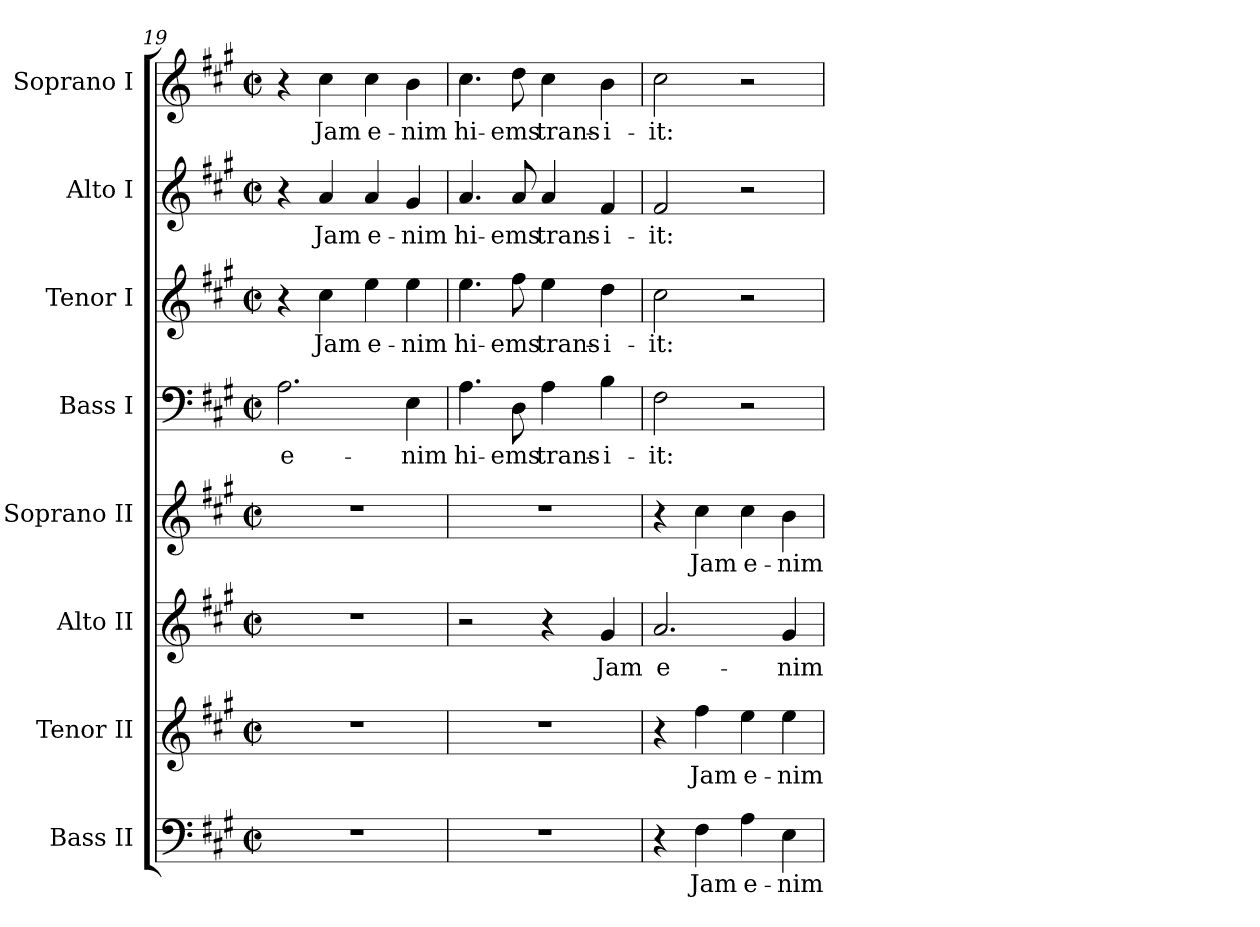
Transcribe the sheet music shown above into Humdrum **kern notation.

**kern	**text	**kern	**text	**kern	**text	**kern	**text	**kern	**text	**kern	**text	**kern	**text	**kern	**text
*part8	*part8	*part7	*part7	*part6	*part6	*part5	*part5	*part4	*part4	*part3	*part3	*part2	*part2	*part1	*part1
*staff8	*staff8	*staff7	*staff7	*staff6	*staff6	*staff5	*staff5	*staff4	*staff4	*staff3	*staff3	*staff2	*staff2	*staff1	*staff1
*I"Bass II	*	*I"Tenor II	*	*I"Alto II	*	*I"Soprano II	*	*I"Bass I	*	*I"Tenor I	*	*I"Alto I	*	*I"Soprano I	*
*I'B. II	*	*I'T. II	*	*I'A. II	*	*	*	*I'B. I	*	*I'T. I	*	*I'A. I	*	*	*
*clefF4	*	*clefG2	*	*clefG2	*	*clefG2	*	*clefF4	*	*clefG2	*	*clefG2	*	*clefG2	*
*	*	*ITrd7c12	*	*	*	*	*	*	*	*ITrd7c12	*	*	*	*	*
*k[f#c#g#]	*	*k[f#c#g#]	*	*k[f#c#g#]	*	*k[f#c#g#]	*	*k[f#c#g#]	*	*k[f#c#g#]	*	*k[f#c#g#]	*	*k[f#c#g#]	*
*A:	*	*A:	*	*A:	*	*A:	*	*A:	*	*A:	*	*A:	*	*A:	*
*M2/2	*	*M2/2	*	*M2/2	*	*M2/2	*	*M2/2	*	*M2/2	*	*M2/2	*	*M2/2	*
*met(c|)	*	*met(c|)	*	*met(c|)	*	*met(c|)	*	*met(c|)	*	*met(c|)	*	*met(c|)	*	*met(c|)	*
=19	=19	=19	=19	=19	=19	=19	=19	=19	=19	=19	=19	=19	=19	=19	=19
!	!	!	!	!	!	!	!	!	!LO:LY:b:color=#000000	!	!	!	!	!	!
1r	.	1r	.	1r	.	1r	.	2.Ai\	e-	4r	.	4r	.	4r	.
!	!	!	!	!	!	!	!	!	!	!	!LO:LY:b:color=#000000	!	!	!	!
!	!	!	!	!	!	!	!	!	!	!	!	!	!LO:LY:b:color=#000000	!	!
!	!	!	!	!	!	!	!	!	!	!	!	!	!	!	!LO:LY:b:color=#000000
.	.	.	.	.	.	.	.	.	.	4c#i\	Jam	4ai/	Jam	4cc#i\	Jam
!	!	!	!	!	!	!	!	!	!	!	!LO:LY:b:color=#000000	!	!	!	!
!	!	!	!	!	!	!	!	!	!	!	!	!	!LO:LY:b:color=#000000	!	!
!	!	!	!	!	!	!	!	!	!	!	!	!	!	!	!LO:LY:b:color=#000000
.	.	.	.	.	.	.	.	.	.	4ei\	e-	4ai/	e-	4cc#i\	e-
!	!	!	!	!	!	!	!	!	!LO:LY:b:color=#000000	!	!	!	!	!	!
!	!	!	!	!	!	!	!	!	!	!	!LO:LY:b:color=#000000	!	!	!	!
!	!	!	!	!	!	!	!	!	!	!	!	!	!LO:LY:b:color=#000000	!	!
!	!	!	!	!	!	!	!	!	!	!	!	!	!	!	!LO:LY:b:color=#000000
.	.	.	.	.	.	.	.	4Ei\	-nim	4ei\	-nim	4g#i/	-nim	4bi\	-nim
=20	=20	=20	=20	=20	=20	=20	=20	=20	=20	=20	=20	=20	=20	=20	=20
!	!	!	!	!	!	!	!	!	!LO:LY:b:color=#000000	!	!	!	!	!	!
!	!	!	!	!	!	!	!	!	!	!	!LO:LY:b:color=#000000	!	!	!	!
!	!	!	!	!	!	!	!	!	!	!	!	!	!LO:LY:b:color=#000000	!	!
!	!	!	!	!	!	!	!	!	!	!	!	!	!	!	!LO:LY:b:color=#000000
1r	.	1r	.	2r	.	1r	.	4.Ai\	hi-	4.ei\	hi-	4.ai/	hi-	4.cc#i\	hi-
!	!	!	!	!	!	!	!	!	!LO:LY:b:color=#000000	!	!	!	!	!	!
!	!	!	!	!	!	!	!	!	!	!	!LO:LY:b:color=#000000	!	!	!	!
!	!	!	!	!	!	!	!	!	!	!	!	!	!LO:LY:b:color=#000000	!	!
!	!	!	!	!	!	!	!	!	!	!	!	!	!	!	!LO:LY:b:color=#000000
.	.	.	.	.	.	.	.	8Di\	-ems	8f#i\	-ems	8ai/	-ems	8ddi\	-ems
!	!	!	!	!	!	!	!	!	!LO:LY:b:color=#000000	!	!	!	!	!	!
!	!	!	!	!	!	!	!	!	!	!	!LO:LY:b:color=#000000	!	!	!	!
!	!	!	!	!	!	!	!	!	!	!	!	!	!LO:LY:b:color=#000000	!	!
!	!	!	!	!	!	!	!	!	!	!	!	!	!	!	!LO:LY:b:color=#000000
.	.	.	.	4r	.	.	.	4Ai\	trans-	4ei\	trans-	4ai/	trans-	4cc#i\	trans-
!	!	!	!	!	!LO:LY:b:color=#000000	!	!	!	!	!	!	!	!	!	!
!	!	!	!	!	!	!	!	!	!LO:LY:b:color=#000000	!	!	!	!	!	!
!	!	!	!	!	!	!	!	!	!	!	!LO:LY:b:color=#000000	!	!	!	!
!	!	!	!	!	!	!	!	!	!	!	!	!	!LO:LY:b:color=#000000	!	!
!	!	!	!	!	!	!	!	!	!	!	!	!	!	!	!LO:LY:b:color=#000000
.	.	.	.	4g#i/	Jam	.	.	4Bi\	-i-	4di\	-i-	4f#i/	-i-	4bi\	-i-
!!LO:PB:g=z
=21	=21	=21	=21	=21	=21	=21	=21	=21	=21	=21	=21	=21	=21	=21	=21
!	!	!	!	!	!LO:LY:b:color=#000000	!	!	!	!	!	!	!	!	!	!
!	!	!	!	!	!	!	!	!	!LO:LY:b:color=#000000	!	!	!	!	!	!
!	!	!	!	!	!	!	!	!	!	!	!LO:LY:b:color=#000000	!	!	!	!
!	!	!	!	!	!	!	!	!	!	!	!	!	!LO:LY:b:color=#000000	!	!
!	!	!	!	!	!	!	!	!	!	!	!	!	!	!	!LO:LY:b:color=#000000
4r	.	4r	.	2.ai/	e-	4r	.	2F#i\	-it:	2c#i\	-it:	2f#i/	-it:	2cc#i\	-it:
!	!LO:LY:b:color=#000000	!	!	!	!	!	!	!	!	!	!	!	!	!	!
!	!	!	!LO:LY:b:color=#000000	!	!	!	!	!	!	!	!	!	!	!	!
!	!	!	!	!	!	!	!LO:LY:b:color=#000000	!	!	!	!	!	!	!	!
4F#i\	Jam	4f#i\	Jam	.	.	4cc#i\	Jam	.	.	.	.	.	.	.	.
!	!LO:LY:b:color=#000000	!	!	!	!	!	!	!	!	!	!	!	!	!	!
!	!	!	!LO:LY:b:color=#000000	!	!	!	!	!	!	!	!	!	!	!	!
!	!	!	!	!	!	!	!LO:LY:b:color=#000000	!	!	!	!	!	!	!	!
4Ai\	e-	4ei\	e-	.	.	4cc#i\	e-	2r	.	2r	.	2r	.	2r	.
!	!LO:LY:b:color=#000000	!	!	!	!	!	!	!	!	!	!	!	!	!	!
!	!	!	!LO:LY:b:color=#000000	!	!	!	!	!	!	!	!	!	!	!	!
!	!	!	!	!	!LO:LY:b:color=#000000	!	!	!	!	!	!	!	!	!	!
!	!	!	!	!	!	!	!LO:LY:b:color=#000000	!	!	!	!	!	!	!	!
4Ei\	-nim	4ei\	-nim	4g#i/	-nim	4bi\	-nim	.	.	.	.	.	.	.	.
=	=	=	=	=	=	=	=	=	=	=	=	=	=	=	=
*-	*-	*-	*-	*-	*-	*-	*-	*-	*-	*-	*-	*-	*-	*-	*-
